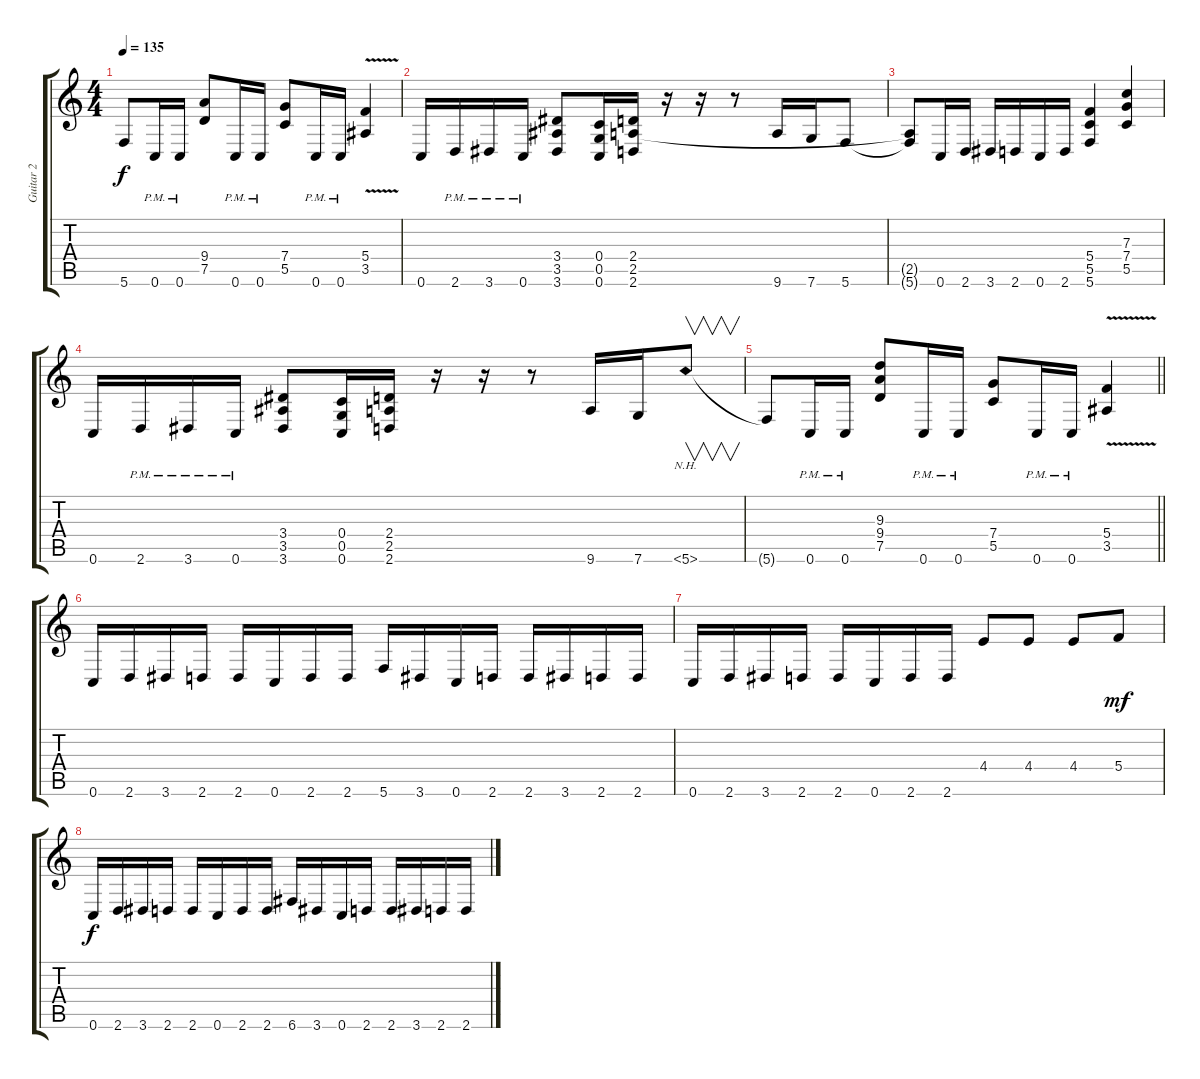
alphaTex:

\track ("Guitar 2" "Guitar 2") {instrument overdrivenguitar}
\staff {score tabs}
\tuning (D4 A3 F3 C3 G2 C2) {hide}
\ts (4 4)
\tempo 135
\clef g2
\ks c
5.6{t}.8{dy f} 0.6{pm}.16 0.6{pm}.16 (9.4 7.5).8 0.6{pm}.16 0.6{pm}.16 (7.4 5.5).8 0.6{pm}.16 0.6{pm}.16 (5.4{v} 3.5).4 |
0.6.16 2.6{pm}.16 3.6{pm}.16 0.6{pm}.16 (3.4 3.5 3.6).8 (0.4 0.5 0.6).16 (2.4 2.5 2.6).16 r.16 r.16 r.8 9.6.16 7.6.16 5.6.8 |
(2.5{t} 5.6{t}).8 0.6.16 2.6.16 3.6.16 2.6.16 0.6.16 2.6.16 (5.4 5.5 5.6).4 (7.3 7.4 5.5).4 |
0.6.16 2.6{pm}.16 3.6{pm}.16 0.6{pm}.16 (3.4 3.5 3.6).8 (0.4 0.5 0.6).16 (2.4 2.5 2.6).16 r.16 r.16 r.8 9.6.16 7.6.16 5.6{nh}.8{v} |
\barLineRight lightlight
5.6{t}.8 0.6{pm}.16 0.6{pm}.16 (9.3 9.4 7.5).8 0.6{pm}.16 0.6{pm}.16 (7.4 5.5).8 0.6{pm}.16 0.6{pm}.16 (5.4{v} 3.5).4 |
0.6.16 2.6.16 3.6.16 2.6.16 2.6.16 0.6.16 2.6.16 2.6.16 5.6.16 3.6.16 0.6.16 2.6.16 2.6.16 3.6.16 2.6.16 2.6.16 |
0.6.16 2.6.16 3.6.16 2.6.16 2.6.16 0.6.16 2.6.16 2.6.16 4.4.8 4.4.8 4.4.8 5.4.8{dy mf} |
0.6.16{dy f} 2.6.16 3.6.16 2.6.16 2.6.16 0.6.16 2.6.16 2.6.16 6.6.16 3.6.16 0.6.16 2.6.16 2.6.16 3.6.16 2.6.16 2.6.16
